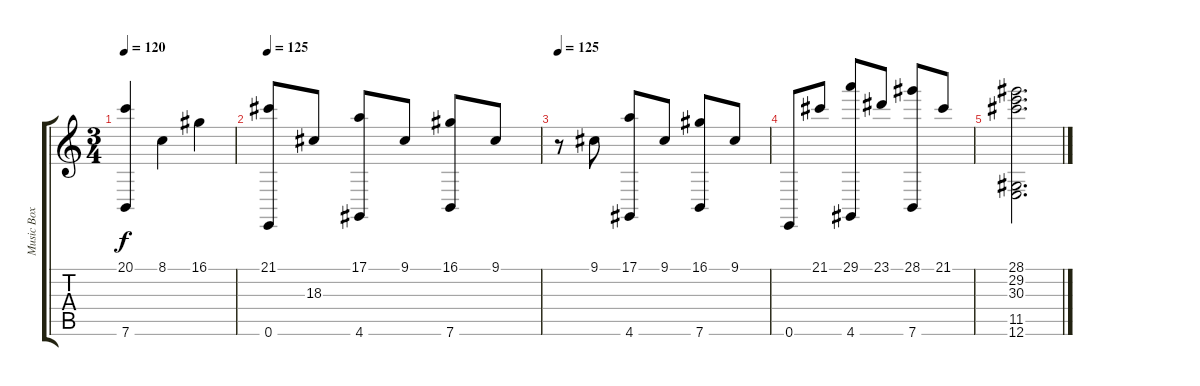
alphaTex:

\track ("Music Box" "Music Box") {instrument acousticgrandpiano}
\staff {score tabs}
\tuning (E4 B3 G3 D3 A2 E2) {hide}
\ts (3 4)
\tempo 120
\clef g2
\ks c
(20.1 7.6).4{dy f} 8.1.4 16.1.4 |
\tempo 125
(21.1 0.6).8 18.3.8 (17.1 4.6).8 9.1.8 (16.1 7.6).8 9.1.8 |
\tempo 125
r.8 9.1.8 (17.1 4.6).8 9.1.8 (16.1 7.6).8 9.1.8 |
0.6.8 21.1.8 (29.1 4.6).8 23.1.8 (28.1 7.6).8 21.1.8 |
(28.1 29.2 30.3 11.5 12.6).2{d}
